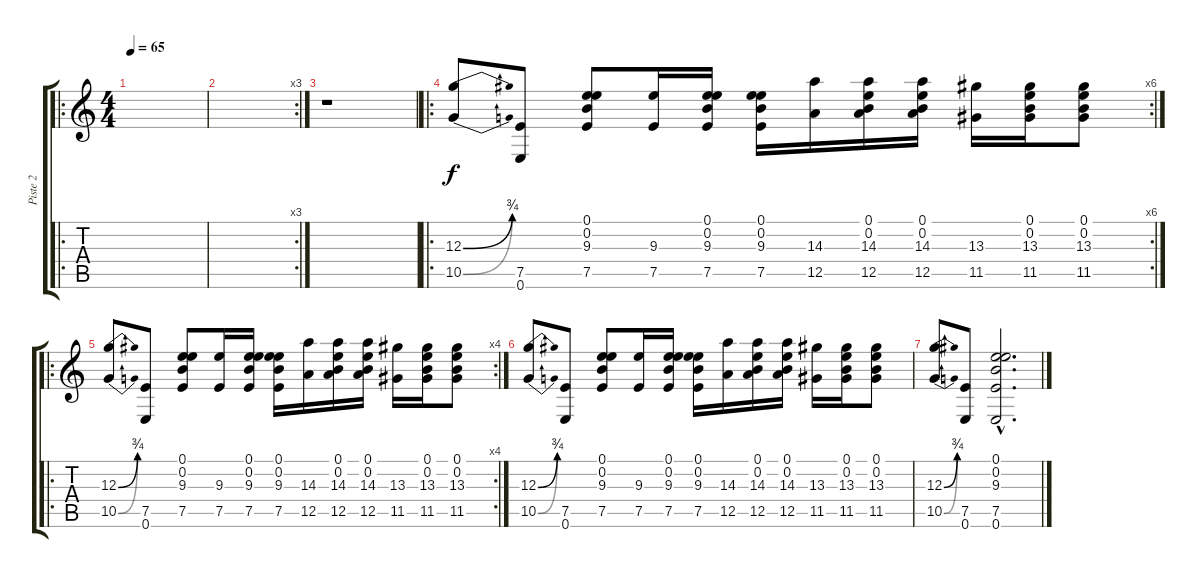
\track ("Piste 2" "Piste 2") {instrument acousticguitarsteel}
\staff {score tabs}
\tuning (E4 B3 G3 D3 A2 E2) {hide}
\ro
\ts (4 4)
\tempo 65
\clef g2
\ks c
|
\rc 3
|
r.1 |
\ro
\rc 6
(12.3{be (bend 0 0 60 3)} 10.5{be (bend 0 0 60 1)}).8 (7.5 0.6).8 (0.1 0.2 9.3 7.5).8 (9.3 7.5).16 (0.1 0.2 9.3 7.5).16 (0.1 0.2 9.3 7.5).16 (14.3 12.5).16 (0.1 0.2 14.3 12.5).16 (0.1 0.2 14.3 12.5).16 (13.3 11.5).16 (0.1 0.2 13.3 11.5).16 (0.1 0.2 13.3 11.5).8 |
\ro
\rc 4
(12.3{be (bend 0 0 60 3)} 10.5{be (bend 0 0 60 1)}).8 (7.5 0.6).8 (0.1 0.2 9.3 7.5).8 (9.3 7.5).16 (0.1 0.2 9.3 7.5).16 (0.1 0.2 9.3 7.5).16 (14.3 12.5).16 (0.1 0.2 14.3 12.5).16 (0.1 0.2 14.3 12.5).16 (13.3 11.5).16 (0.1 0.2 13.3 11.5).16 (0.1 0.2 13.3 11.5).8 |
(12.3{be (bend 0 0 60 3)} 10.5{be (bend 0 0 60 1)}).8 (7.5 0.6).8 (0.1 0.2 9.3 7.5).8 (9.3 7.5).16 (0.1 0.2 9.3 7.5).16 (0.1 0.2 9.3 7.5).16 (14.3 12.5).16 (0.1 0.2 14.3 12.5).16 (0.1 0.2 14.3 12.5).16 (13.3 11.5).16 (0.1 0.2 13.3 11.5).16 (0.1 0.2 13.3 11.5).8 |
(12.3{be (bend 0 0 60 3)} 10.5{be (bend 0 0 60 1)}).8 (7.5 0.6).8 (0.1{hac} 0.2{hac} 9.3{hac} 7.5{hac} 0.6{hac}).2{d}
